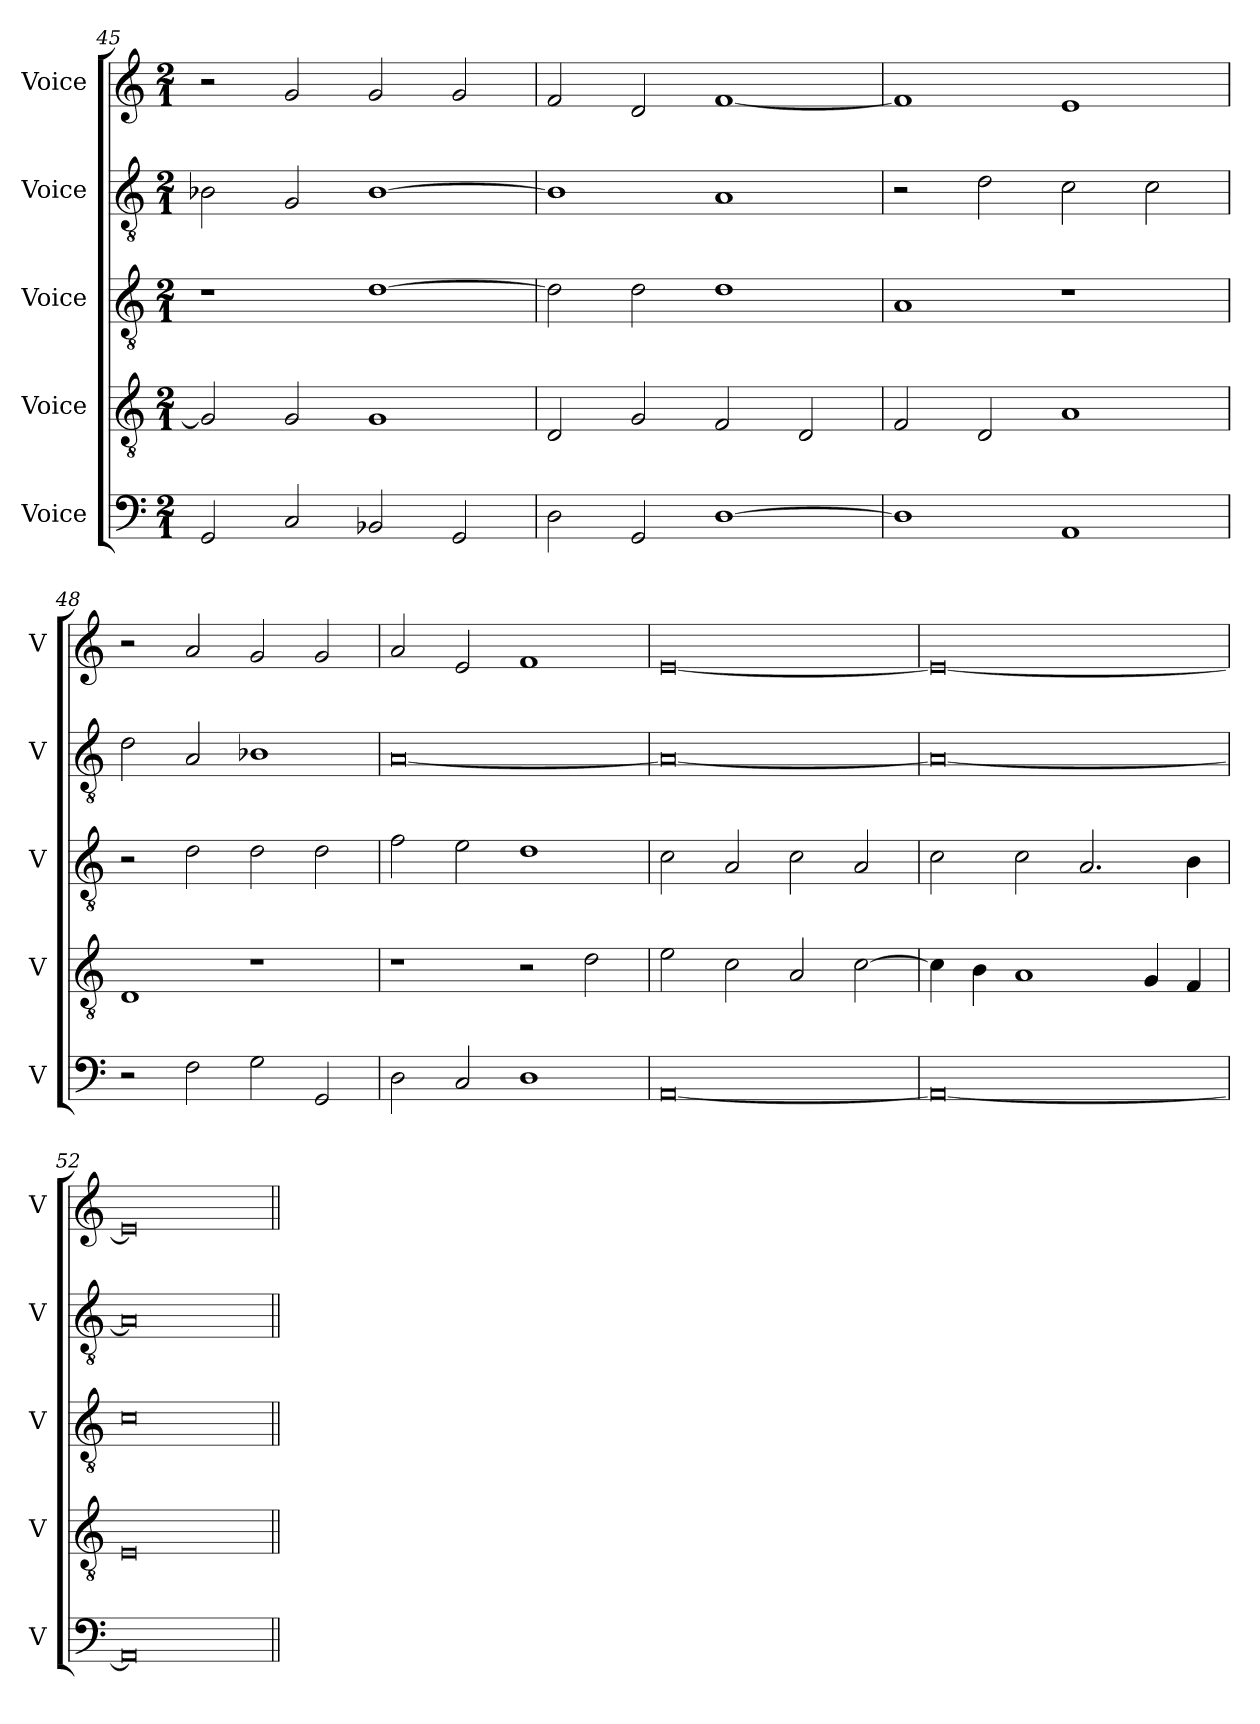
**kern	**kern	**kern	**kern	**kern
*part5	*part4	*part3	*part2	*part1
*staff5	*staff4	*staff3	*staff2	*staff1
*I"Voice	*I"Voice	*I"Voice	*I"Voice	*I"Voice
*I'V	*I'V	*I'V	*I'V	*I'V
*clefF4	*clefGv2	*clefGv2	*clefGv2	*clefG2
*k[]	*k[]	*k[]	*k[]	*k[]
*M2/1	*M2/1	*M2/1	*M2/1	*M2/1
=45	=45	=45	=45	=45
2GG/	2G/]	1r	2B-X\	2r
2C/	2G/	.	2G/	2g/
2BB-X/	1G	[1d	[1B-	2g/
2GG/	.	.	.	2g/
!!LO:LB:g=z
=46	=46	=46	=46	=46
2D\	2D/	2d\]	1B-]	2f/
2GG/	2G/	2d\	.	2d/
[1D	2F/	1d	1A	[1f
.	2D/	.	.	.
=47	=47	=47	=47	=47
1D]	2F/	1A	2r	1f]
.	2D/	.	2d\	.
1AA	1A	1r	2c\	1e
.	.	.	2c\	.
=48	=48	=48	=48	=48
2r	1D	2r	2d\	2r
2F\	.	2d\	2A/	2a/
2G\	1r	2d\	1B-X	2g/
2GG/	.	2d\	.	2g/
=49	=49	=49	=49	=49
2D\	1r	2f\	[0A	2a/
2C/	.	2e\	.	2e/
1D	2r	1d	.	1f
.	2d\	.	.	.
!!LO:PB:g=z
=50	=50	=50	=50	=50
[0AA	2e\	2c\	0A_	[0e
.	2c\	2A/	.	.
.	2A/	2c\	.	.
.	[2c\	2A/	.	.
=51	=51	=51	=51	=51
0AA_	4c\]	2c\	0A_	0e_
.	4B\	.	.	.
.	1A	2c\	.	.
.	.	2.A/	.	.
.	4G/	.	.	.
.	4F/	4B\	.	.
=52	=52	=52	=52	=52
0AA]	0E	0c	0A]	0e]
=||	=||	=||	=||	=||
*-	*-	*-	*-	*-
